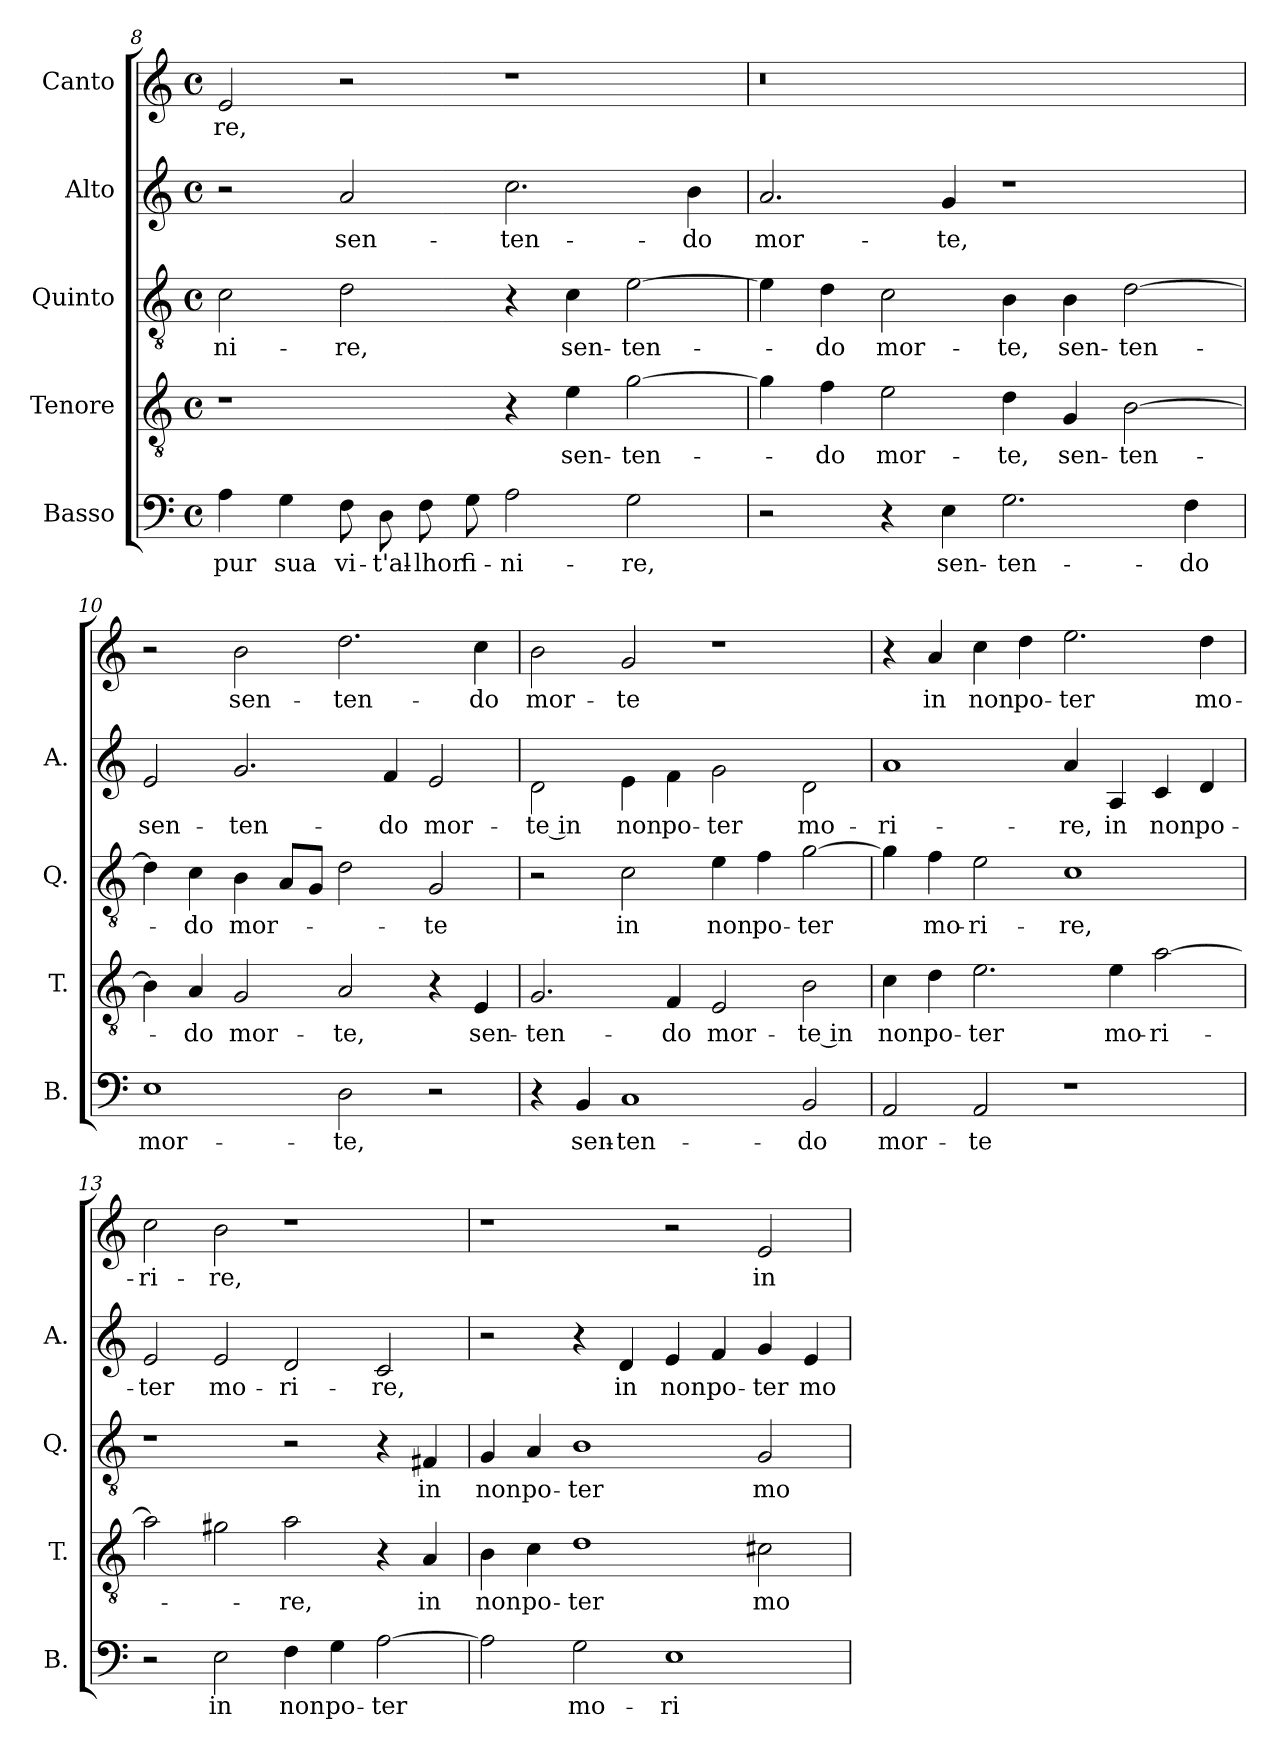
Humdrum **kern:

**kern	**text	**kern	**text	**kern	**text	**kern	**text	**kern	**text
*part5	*part5	*part4	*part4	*part3	*part3	*part2	*part2	*part1	*part1
*staff5	*staff5	*staff4	*staff4	*staff3	*staff3	*staff2	*staff2	*staff1	*staff1
*I"Basso	*	*I"Tenore	*	*I"Quinto	*	*I"Alto	*	*I"Canto	*
*I'B.	*	*I'T.	*	*I'Q.	*	*I'A.	*	*	*
*clefF4	*	*clefGv2	*	*clefGv2	*	*clefG2	*	*clefG2	*
*k[]	*	*k[]	*	*k[]	*	*k[]	*	*k[]	*
*C:	*	*C:	*	*C:	*	*C:	*	*C:	*
*M4/4	*	*M4/4	*	*M4/4	*	*M4/4	*	*M4/4	*
*met(c)	*	*met(c)	*	*met(c)	*	*met(c)	*	*met(c)	*
=8	=8	=8	=8	=8	=8	=8	=8	=8	=8
4A\	pur	1r	.	2c\	-ni-	2r	.	2e/	-re,
4G\	sua	.	.	.	.	.	.	.	.
8F\	vi-	.	.	2d\	-re,	2a/	sen-	2r	.
8D\	-t'al-	.	.	.	.	.	.	.	.
8F\	-lhor	.	.	.	.	.	.	.	.
8G\	fi-	.	.	.	.	.	.	.	.
2A\	-ni-	4r	.	4r	.	2.cc\	-ten-	1r	.
.	.	4e\	sen-	4c\	sen-	.	.	.	.
2G\	-re,	[2g\	-ten-	[2e\	-ten-	.	.	.	.
.	.	.	.	.	.	4b\	-do	.	.
=9	=9	=9	=9	=9	=9	=9	=9	=9	=9
!	!	!	!	!	!	!	!	!LO:N:vis=0	!
2r	.	4g\]	.	4e\]	.	2.a/	mor-	1r	.
.	.	4f\	-do	4d\	-do	.	.	.	.
4r	.	2e\	mor-	2c\	mor-	.	.	.	.
4E\	sen-	.	.	.	.	4g/	-te,	.	.
2.G\	-ten-	4d\	-te,	4B\	-te,	1r	.	1ryy	.
.	.	4G/	sen-	4B\	sen-	.	.	.	.
.	.	[2B\	-ten-	[2d\	-ten-	.	.	.	.
4F\	-do	.	.	.	.	.	.	.	.
=10	=10	=10	=10	=10	=10	=10	=10	=10	=10
1E\	mor-	4B\]	.	4d\]	.	2e/	sen-	2r	.
.	.	4A/	-do	4c\	-do	.	.	.	.
.	.	2G/	mor-	4B\	mor-	2.g/	-ten-	2b\	sen-
.	.	.	.	8A/L	.	.	.	.	.
.	.	.	.	8G/J	.	.	.	.	.
2D\	-te,	2A/	-te,	2d\	.	.	.	2.dd\	-ten-
.	.	.	.	.	.	4f/	-do	.	.
2r	.	4r	.	2G/	-te	2e/	mor-	.	.
.	.	4E/	sen-	.	.	.	.	4cc\	-do
=11	=11	=11	=11	=11	=11	=11	=11	=11	=11
4r	.	2.G/	-ten-	2r	.	2d\	-te in	2b\	mor-
4BB/	sen-	.	.	.	.	.	.	.	.
1C/	-ten-	.	.	2c\	in	4e\	non	2g/	-te
.	.	4F/	-do	.	.	4f\	po-	.	.
.	.	2E/	mor-	4e\	non	2g\	-ter	1r	.
.	.	.	.	4f\	po-	.	.	.	.
2BB/	-do	2B\	-te in	[2g\	-ter	2d\	mo-	.	.
=12	=12	=12	=12	=12	=12	=12	=12	=12	=12
2AA/	mor-	4c\	non	4g\]	.	1a/	-ri-	4r	.
.	.	4d\	po-	4f\	mo-	.	.	4a/	in
2AA/	-te	2.e\	-ter	2e\	-ri-	.	.	4cc\	non
.	.	.	.	.	.	.	.	4dd\	po-
1r	.	.	.	1c\	-re,	4a/	-re,	2.ee\	-ter
.	.	4e\	mo-	.	.	4A/	in	.	.
.	.	[2a\	-ri-	.	.	4c/	non	.	.
.	.	.	.	.	.	4d/	po-	4dd\	mo-
=13	=13	=13	=13	=13	=13	=13	=13	=13	=13
2r	.	2a\]	.	1r	.	2e/	-ter	2cc\	-ri-
2E\	in	2g#X\	.	.	.	2e/	mo-	2b\	-re,
4F\	non	2a\	-re,	2r	.	2d/	-ri-	1r	.
4G\	po-	.	.	.	.	.	.	.	.
[2A\	-ter	4r	.	4r	.	2c/	-re,	.	.
.	.	4A/	in	4F#X/	in	.	.	.	.
=14	=14	=14	=14	=14	=14	=14	=14	=14	=14
2A\]	.	4B\	non	4G/	non	2r	.	1r	.
.	.	4c\	po-	4A/	po-	.	.	.	.
2G\	mo-	1d\	-ter	1B\	-ter	4r	.	.	.
.	.	.	.	.	.	4d/	in	.	.
1E\	-ri-	.	.	.	.	4e/	non	2r	.
.	.	.	.	.	.	4f/	po-	.	.
.	.	2c#X\	mo-	2G/	mo-	4g/	-ter	2e/	in
.	.	.	.	.	.	4e/	mo-	.	.
=	=	=	=	=	=	=	=	=	=
*-	*-	*-	*-	*-	*-	*-	*-	*-	*-
